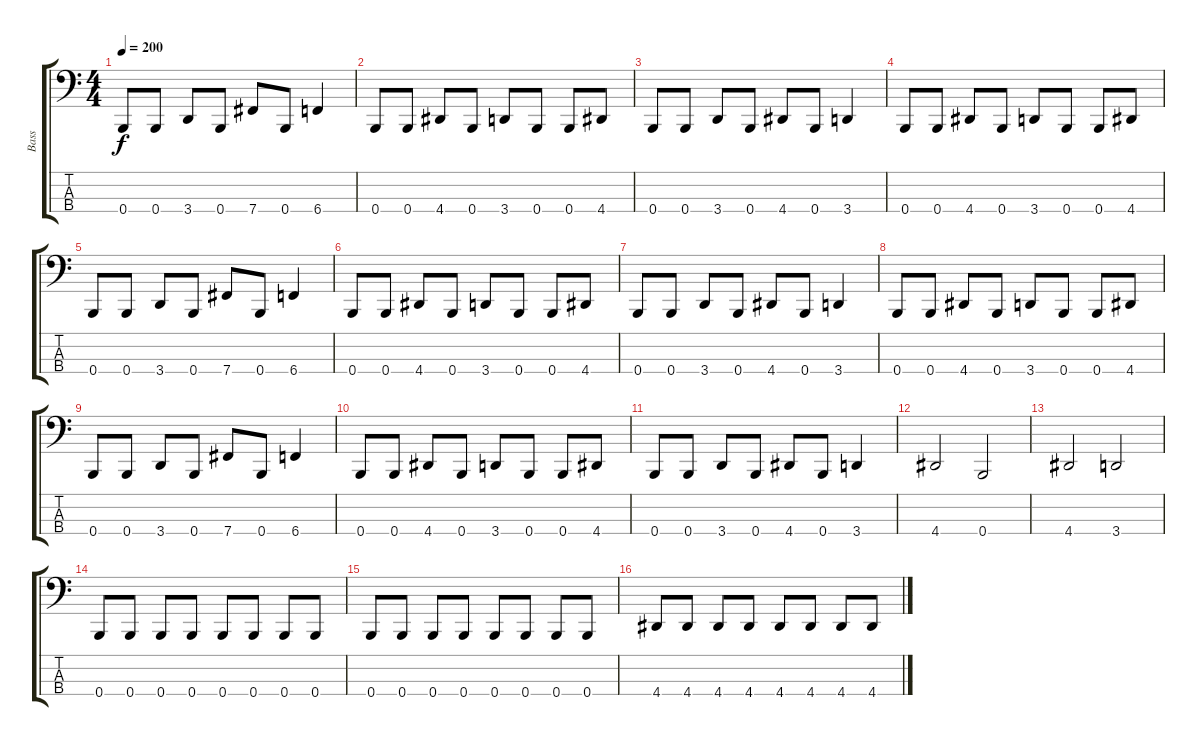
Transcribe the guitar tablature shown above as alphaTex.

\track ("Bass" "Bass") {instrument electricbasspick}
\staff {score tabs}
\tuning (E2 B1 Gb1 B0) {hide}
\ts (4 4)
\tempo 200
\clef f4
\ks c
0.4.8{dy f} 0.4.8 3.4.8 0.4.8 7.4.8 0.4.8 6.4.4 |
0.4.8 0.4.8 4.4.8 0.4.8 3.4.8 0.4.8 0.4.8 4.4.8 |
0.4.8 0.4.8 3.4.8 0.4.8 4.4.8 0.4.8 3.4.4 |
0.4.8 0.4.8 4.4.8 0.4.8 3.4.8 0.4.8 0.4.8 4.4.8 |
0.4.8 0.4.8 3.4.8 0.4.8 7.4.8 0.4.8 6.4.4 |
0.4.8 0.4.8 4.4.8 0.4.8 3.4.8 0.4.8 0.4.8 4.4.8 |
0.4.8 0.4.8 3.4.8 0.4.8 4.4.8 0.4.8 3.4.4 |
0.4.8 0.4.8 4.4.8 0.4.8 3.4.8 0.4.8 0.4.8 4.4.8 |
0.4.8 0.4.8 3.4.8 0.4.8 7.4.8 0.4.8 6.4.4 |
0.4.8 0.4.8 4.4.8 0.4.8 3.4.8 0.4.8 0.4.8 4.4.8 |
0.4.8 0.4.8 3.4.8 0.4.8 4.4.8 0.4.8 3.4.4 |
4.4.2 0.4.2 |
4.4.2 3.4.2 |
0.4.8 0.4.8 0.4.8 0.4.8 0.4.8 0.4.8 0.4.8 0.4.8 |
0.4.8 0.4.8 0.4.8 0.4.8 0.4.8 0.4.8 0.4.8 0.4.8 |
4.4.8 4.4.8 4.4.8 4.4.8 4.4.8 4.4.8 4.4.8 4.4.8
